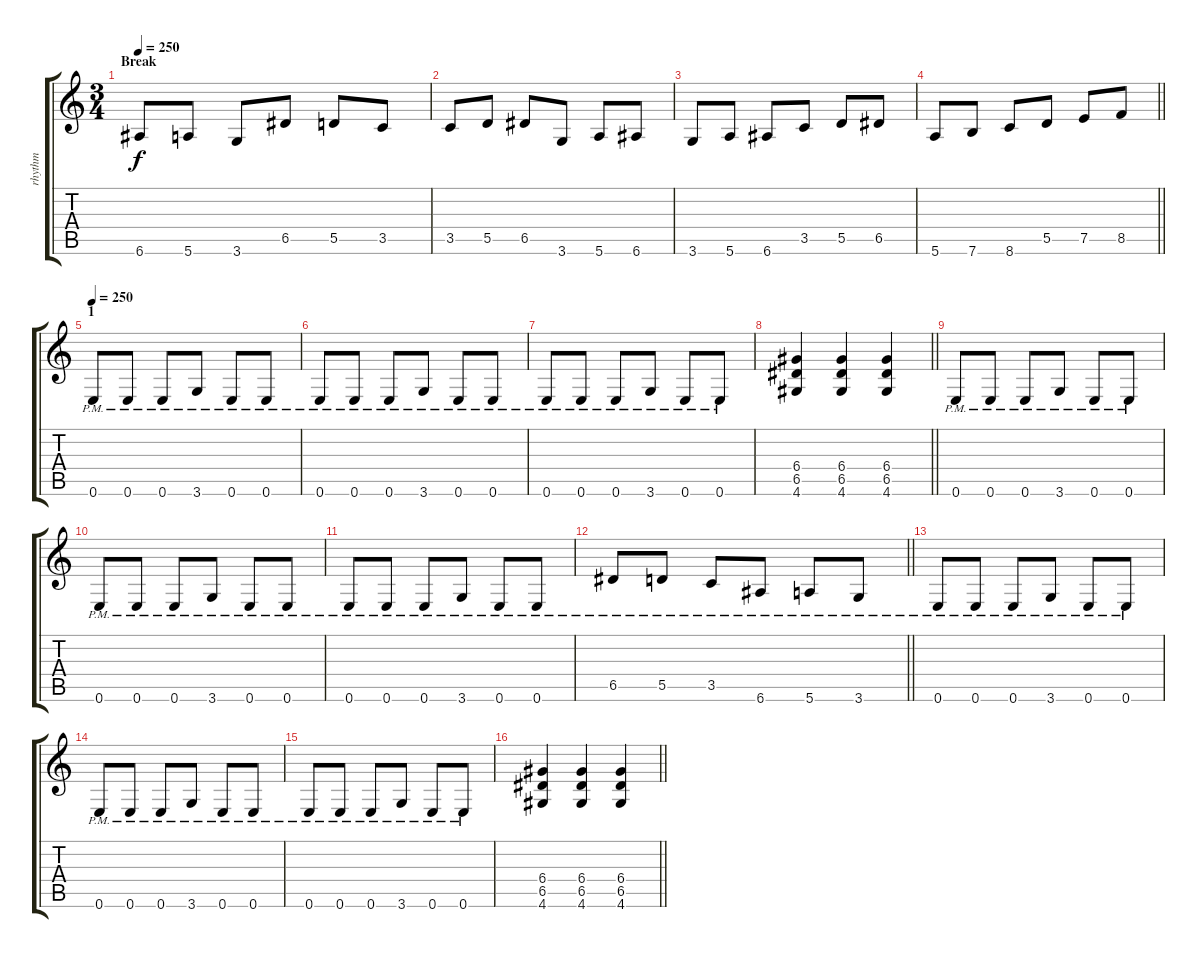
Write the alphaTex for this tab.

\track ("rhythm" "rhythm") {instrument distortionguitar}
\staff {score tabs}
\tuning (E4 B3 G3 D3 A2 E2) {hide}
\ts (3 4)
\section ("" "Break")
\tempo 250
\clef g2
\ks c
6.6.8{dy f} 5.6.8 3.6.8 6.5.8 5.5.8 3.5.8 |
3.5.8 5.5.8 6.5.8 3.6.8 5.6.8 6.6.8 |
3.6.8 5.6.8 6.6.8 3.5.8 5.5.8 6.5.8 |
\barLineRight lightlight
5.6.8 7.6.8 8.6.8 5.5.8 7.5.8 8.5.8 |
\section ("" "1")
\tempo 250
0.6{pm}.8 0.6{pm}.8 0.6{pm}.8 3.6{pm}.8 0.6{pm}.8 0.6{pm}.8 |
0.6{pm}.8 0.6{pm}.8 0.6{pm}.8 3.6{pm}.8 0.6{pm}.8 0.6{pm}.8 |
0.6{pm}.8 0.6{pm}.8 0.6{pm}.8 3.6{pm}.8 0.6{pm}.8 0.6{pm}.8 |
\barLineRight lightlight
(6.4 6.5 4.6).4 (6.4 6.5 4.6).4 (6.4 6.5 4.6).4 |
0.6{pm}.8 0.6{pm}.8 0.6{pm}.8 3.6{pm}.8 0.6{pm}.8 0.6{pm}.8 |
0.6{pm}.8 0.6{pm}.8 0.6{pm}.8 3.6{pm}.8 0.6{pm}.8 0.6{pm}.8 |
0.6{pm}.8 0.6{pm}.8 0.6{pm}.8 3.6{pm}.8 0.6{pm}.8 0.6{pm}.8 |
\barLineRight lightlight
6.5{pm}.8 5.5{pm}.8 3.5{pm}.8 6.6{pm}.8 5.6{pm}.8 3.6{pm}.8 |
0.6{pm}.8 0.6{pm}.8 0.6{pm}.8 3.6{pm}.8 0.6{pm}.8 0.6{pm}.8 |
0.6{pm}.8 0.6{pm}.8 0.6{pm}.8 3.6{pm}.8 0.6{pm}.8 0.6{pm}.8 |
0.6{pm}.8 0.6{pm}.8 0.6{pm}.8 3.6{pm}.8 0.6{pm}.8 0.6{pm}.8 |
\barLineRight lightlight
(6.4 6.5 4.6).4 (6.4 6.5 4.6).4 (6.4 6.5 4.6).4
